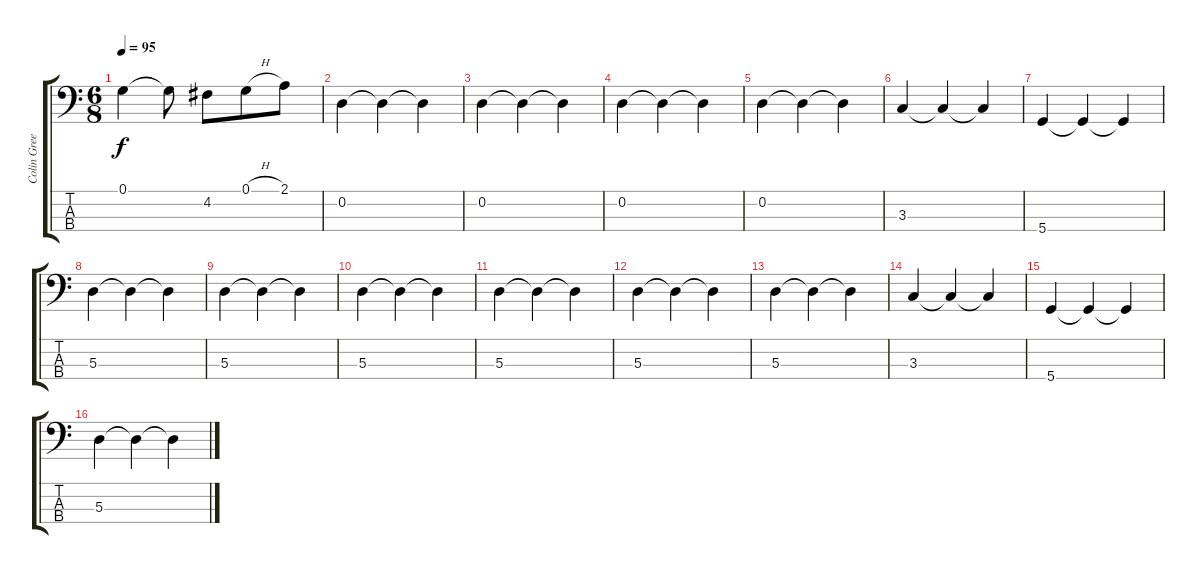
\track ("Colin Greenwood (Basse)" "Colin Gree") {instrument electricbassfinger}
\staff {score tabs}
\tuning (G2 D2 A1 D1) {hide}
\ts (6 8)
\tempo 95
\clef f4
\ks c
0.1.4{dy f} 0.1{t}.8 4.2.8 0.1{h}.8 2.1.8 |
0.2.4 0.2{t}.4 0.2{t}.4 |
0.2.4 0.2{t}.4 0.2{t}.4 |
0.2.4 0.2{t}.4 0.2{t}.4 |
0.2.4 0.2{t}.4 0.2{t}.4 |
3.3.4 3.3{t}.4 3.3{t}.4 |
5.4.4 5.4{t}.4 5.4{t}.4 |
5.3.4 5.3{t}.4 5.3{t}.4 |
5.3.4 5.3{t}.4 5.3{t}.4 |
5.3.4 5.3{t}.4 5.3{t}.4 |
5.3.4 5.3{t}.4 5.3{t}.4 |
5.3.4 5.3{t}.4 5.3{t}.4 |
5.3.4 5.3{t}.4 5.3{t}.4 |
3.3.4 3.3{t}.4 3.3{t}.4 |
5.4.4 5.4{t}.4 5.4{t}.4 |
5.3.4 5.3{t}.4 5.3{t}.4
